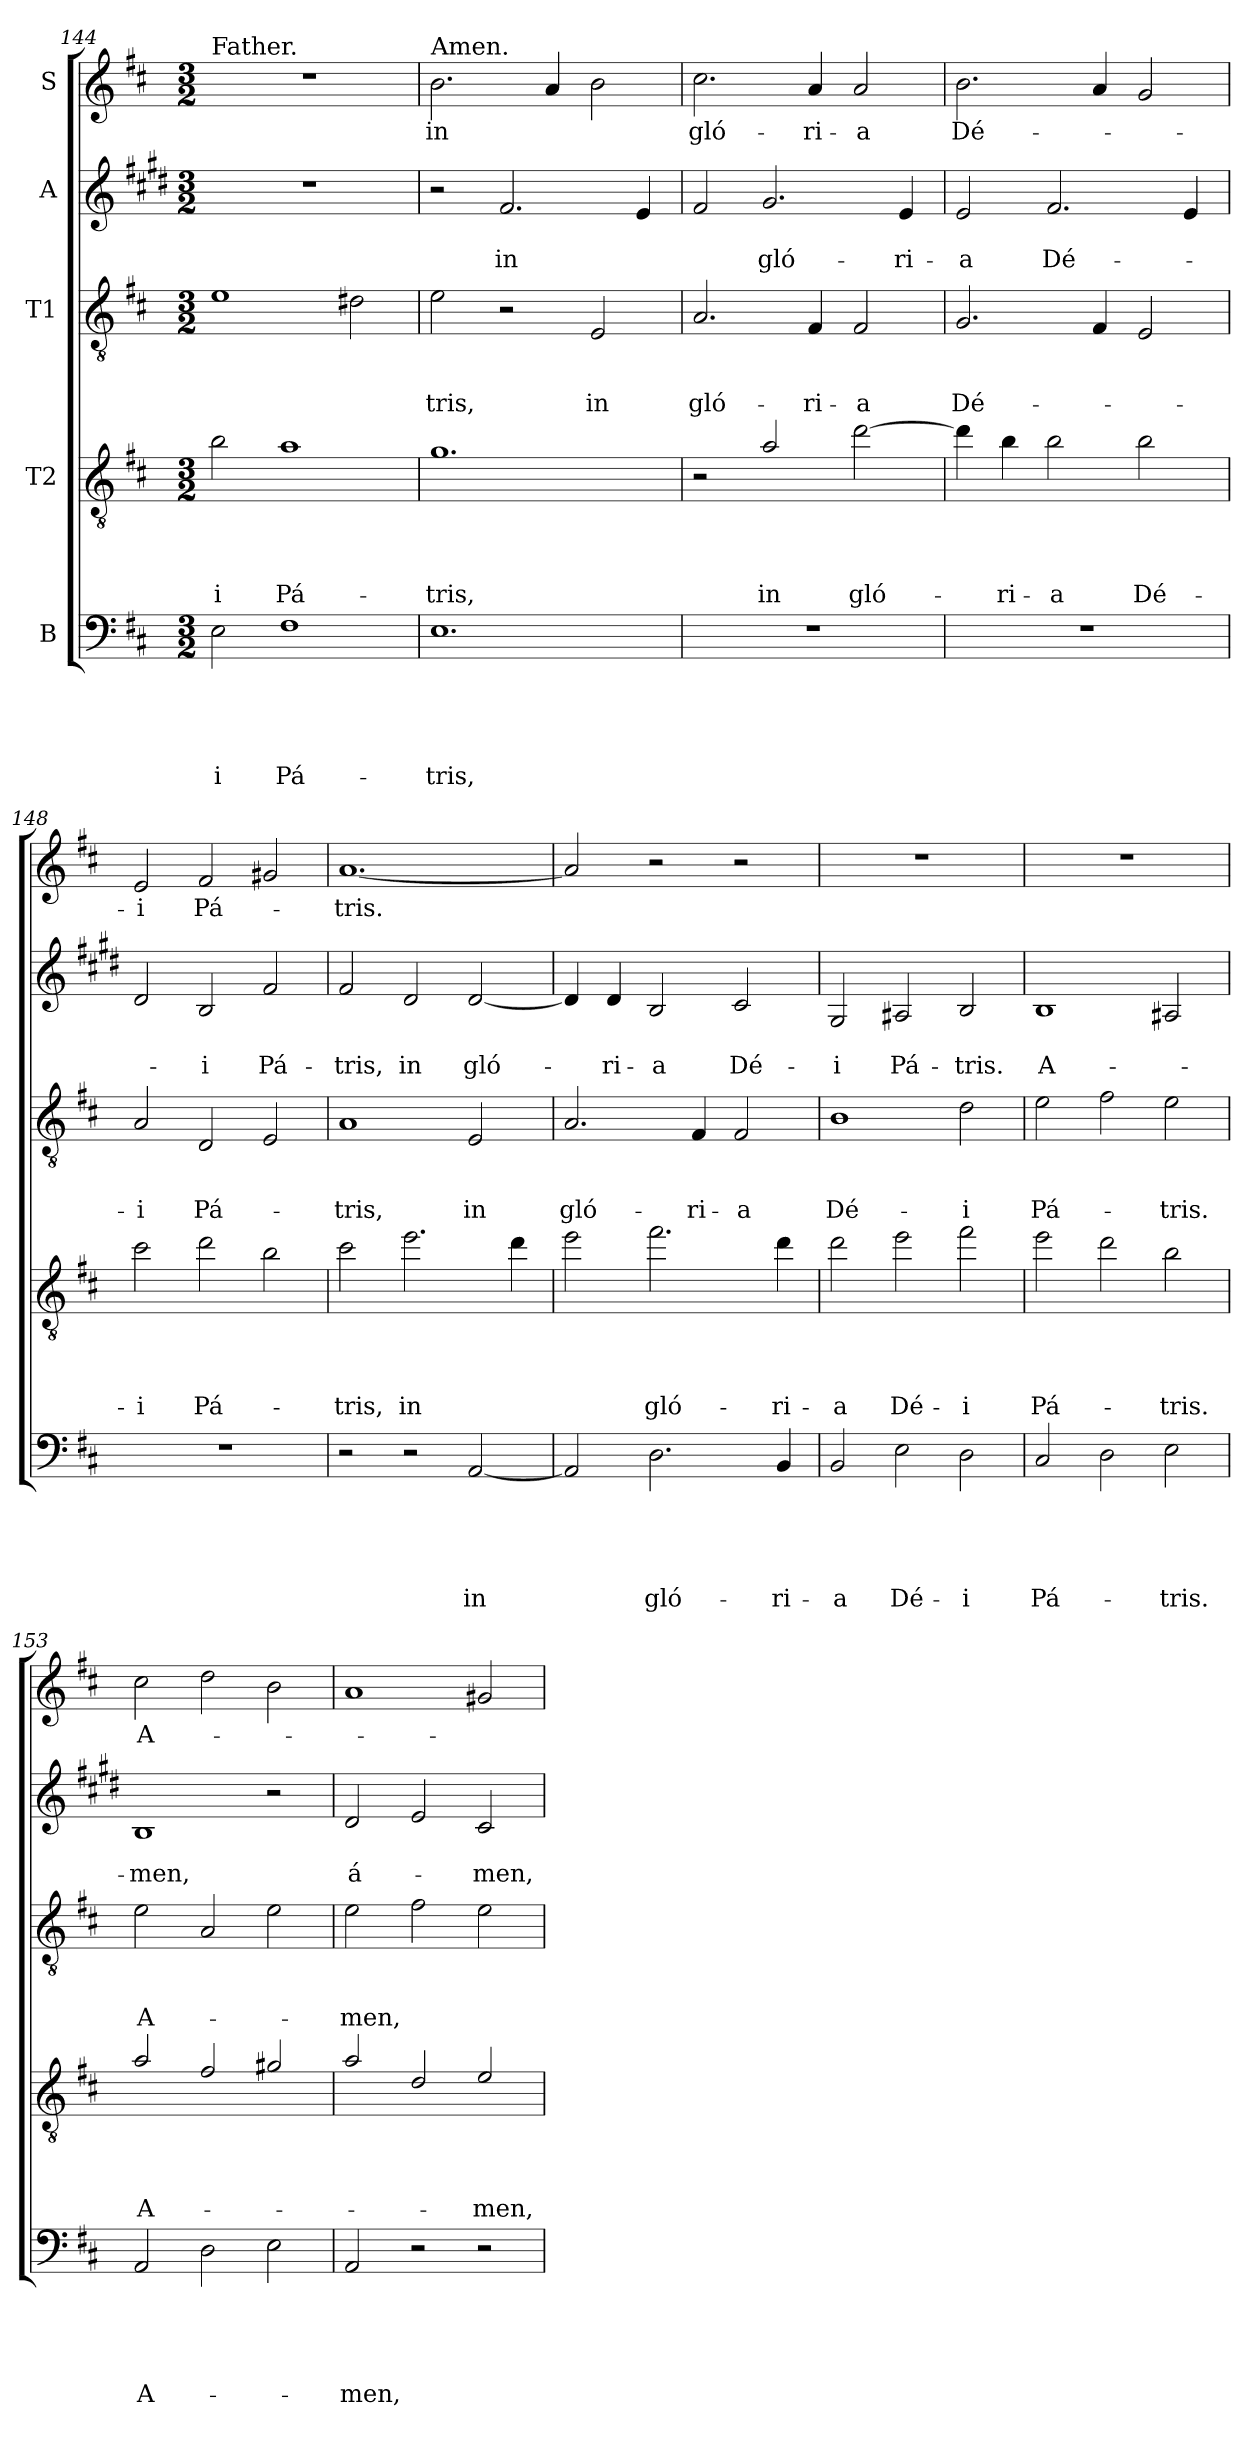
**kern	**text	**text	**text	**text	**text	**kern	**text	**text	**text	**text	**kern	**text	**text	**text	**kern	**text	**text	**kern	**text
*part5	*part5	*part5	*part5	*part5	*part5	*part4	*part4	*part4	*part4	*part4	*part3	*part3	*part3	*part3	*part2	*part2	*part2	*part1	*part1
*staff5	*staff5	*staff5	*staff5	*staff5	*staff5	*staff4	*staff4	*staff4	*staff4	*staff4	*staff3	*staff3	*staff3	*staff3	*staff2	*staff2	*staff2	*staff1	*staff1
*I"B	*	*	*	*	*	*I"T2	*	*	*	*	*I"T1	*	*	*	*I"A	*	*	*I"S	*
!!LO:LB:g=z
*clefF4	*	*	*	*	*	*clefGv2	*	*	*	*	*clefGv2	*	*	*	*clefG2	*	*	*clefG2	*
*	*	*	*	*	*	*ITrd8c14	*	*	*	*	*	*	*	*	*ITrd1c2	*	*	*	*
*k[f#c#]	*	*	*	*	*	*k[f#c#]	*	*	*	*	*k[f#c#]	*	*	*	*k[f#c#]	*	*	*k[f#c#]	*
*D:	*	*	*	*	*	*D:	*	*	*	*	*D:	*	*	*	*D:	*	*	*D:	*
*M3/2	*	*	*	*	*	*M3/2	*	*	*	*	*M3/2	*	*	*	*M3/2	*	*	*M3/2	*
=144	=144	=144	=144	=144	=144	=144	=144	=144	=144	=144	=144	=144	=144	=144	=144	=144	=144	=144	=144
!	!	!	!	!	!	!	!	!	!	!	!	!	!	!	!	!	!	!LO:TX:a:t=Father.	!
!	!	!	!	!	!LO:LY:b	!	!	!	!	!LO:LY:b	!	!	!	!	!	!	!	!	!
2E\	.	.	.	.	-i	2B\	.	.	.	-i	1e	.	.	.	1.r	.	.	1.r	.
!	!	!	!	!	!LO:LY:b	!	!	!	!	!LO:LY:b	!	!	!	!	!	!	!	!	!
1F#	.	.	.	.	Pá-	1A	.	.	.	Pá-	.	.	.	.	.	.	.	.	.
.	.	.	.	.	.	.	.	.	.	.	2d#\	.	.	.	.	.	.	.	.
=145	=145	=145	=145	=145	=145	=145	=145	=145	=145	=145	=145	=145	=145	=145	=145	=145	=145	=145	=145
!	!	!	!	!	!	!	!	!	!	!	!	!	!	!	!	!	!	!LO:TX:a:t=Amen.	!
!	!	!	!	!	!LO:LY:b	!	!	!	!	!LO:LY:b	!	!	!	!LO:LY:b	!	!	!	!	!LO:LY:b
1.E	.	.	.	.	-tris,	1.G	.	.	.	-tris,	2e\	.	.	-tris,	2r	.	.	2.b\	in
!	!	!	!	!	!	!	!	!	!	!	!	!	!	!	!	!	!LO:LY:b	!	!
.	.	.	.	.	.	.	.	.	.	.	2r	.	.	.	2.e/	.	in	.	.
.	.	.	.	.	.	.	.	.	.	.	.	.	.	.	.	.	.	4a/	.
!	!	!	!	!	!	!	!	!	!	!	!	!	!	!LO:LY:b	!	!	!	!	!
.	.	.	.	.	.	.	.	.	.	.	2E/	.	.	in	.	.	.	2b\	.
.	.	.	.	.	.	.	.	.	.	.	.	.	.	.	4d/	.	.	.	.
=146	=146	=146	=146	=146	=146	=146	=146	=146	=146	=146	=146	=146	=146	=146	=146	=146	=146	=146	=146
!	!	!	!	!	!	!	!	!	!	!	!	!	!	!LO:LY:b	!	!	!	!	!LO:LY:b
1.r	.	.	.	.	.	2r	.	.	.	.	2.A/	.	.	gló-	2e/	.	.	2.cc#\	gló-
!	!	!	!	!	!	!	!	!	!	!LO:LY:b	!	!	!	!	!	!	!LO:LY:b	!	!
.	.	.	.	.	.	2A/	.	.	.	in	.	.	.	.	2.f#/	.	gló-	.	.
!	!	!	!	!	!	!	!	!	!	!	!	!	!	!LO:LY:b	!	!	!	!	!LO:LY:b
.	.	.	.	.	.	.	.	.	.	.	4F#/	.	.	-ri-	.	.	.	4a/	-ri-
!	!	!	!	!	!	!	!	!	!	!LO:LY:b	!	!	!	!LO:LY:b	!	!	!	!	!LO:LY:b
.	.	.	.	.	.	[2d\	.	.	.	gló-	2F#/	.	.	-a	.	.	.	2a/	-a
!	!	!	!	!	!	!	!	!	!	!	!	!	!	!	!	!	!LO:LY:b	!	!
.	.	.	.	.	.	.	.	.	.	.	.	.	.	.	4d/	.	-ri-	.	.
=147	=147	=147	=147	=147	=147	=147	=147	=147	=147	=147	=147	=147	=147	=147	=147	=147	=147	=147	=147
!	!	!	!	!	!	!	!	!	!	!	!	!	!	!LO:LY:b	!	!	!LO:LY:b	!	!LO:LY:b
1.r	.	.	.	.	.	4d\]	.	.	.	.	2.G/	.	.	Dé-	2d/	.	-a	2.b\	Dé-
!	!	!	!	!	!	!	!	!	!	!LO:LY:b	!	!	!	!	!	!	!	!	!
.	.	.	.	.	.	4B\	.	.	.	-ri-	.	.	.	.	.	.	.	.	.
!	!	!	!	!	!	!	!	!	!	!LO:LY:b	!	!	!	!	!	!	!LO:LY:b	!	!
.	.	.	.	.	.	2B\	.	.	.	-a	.	.	.	.	2.e/	.	Dé-	.	.
.	.	.	.	.	.	.	.	.	.	.	4F#/	.	.	.	.	.	.	4a/	.
!	!	!	!	!	!	!	!	!	!	!LO:LY:b	!	!	!	!	!	!	!	!	!
.	.	.	.	.	.	2B\	.	.	.	Dé-	2E/	.	.	.	.	.	.	2g/	.
.	.	.	.	.	.	.	.	.	.	.	.	.	.	.	4d/	.	.	.	.
=148	=148	=148	=148	=148	=148	=148	=148	=148	=148	=148	=148	=148	=148	=148	=148	=148	=148	=148	=148
!	!	!	!	!	!	!	!	!	!	!LO:LY:b	!	!	!	!LO:LY:b	!	!	!	!	!LO:LY:b
1.r	.	.	.	.	.	2c#\	.	.	.	-i	2A/	.	.	-i	2c#/	.	.	2e/	-i
!	!	!	!	!	!	!	!	!	!	!LO:LY:b	!	!	!	!LO:LY:b	!	!	!LO:LY:b	!	!LO:LY:b
.	.	.	.	.	.	2d\	.	.	.	Pá-	2D/	.	.	Pá-	2A/	.	-i	2f#/	Pá-
!	!	!	!	!	!	!	!	!	!	!	!	!	!	!	!	!	!LO:LY:b	!	!
.	.	.	.	.	.	2B\	.	.	.	.	2E/	.	.	.	2e/	.	Pá-	2g#X/	.
!!LO:PB:g=z
=149	=149	=149	=149	=149	=149	=149	=149	=149	=149	=149	=149	=149	=149	=149	=149	=149	=149	=149	=149
!	!	!	!	!	!	!	!	!	!	!LO:LY:b	!	!	!	!LO:LY:b	!	!	!LO:LY:b	!	!LO:LY:b
2r	.	.	.	.	.	2c#\	.	.	.	-tris,	1A	.	.	-tris,	2e/	.	-tris,	[1.a	-tris.
!	!	!	!	!	!	!	!	!	!	!LO:LY:b	!	!	!	!	!	!	!LO:LY:b	!	!
2r	.	.	.	.	.	2.e\	.	.	.	in	.	.	.	.	2c#/	.	in	.	.
!	!	!	!	!	!LO:LY:b	!	!	!	!	!	!	!	!	!LO:LY:b	!	!	!LO:LY:b	!	!
[2AA/	.	.	.	.	in	.	.	.	.	.	2E/	.	.	in	[2c#/	.	gló-	.	.
.	.	.	.	.	.	4d\	.	.	.	.	.	.	.	.	.	.	.	.	.
=150	=150	=150	=150	=150	=150	=150	=150	=150	=150	=150	=150	=150	=150	=150	=150	=150	=150	=150	=150
!	!	!	!	!	!	!	!	!	!	!	!	!	!	!LO:LY:b	!	!	!	!	!
2AA/]	.	.	.	.	.	2e\	.	.	.	.	2.A/	.	.	gló-	4c#/]	.	.	2a/]	.
!	!	!	!	!	!	!	!	!	!	!	!	!	!	!	!	!	!LO:LY:b	!	!
.	.	.	.	.	.	.	.	.	.	.	.	.	.	.	4c#/	.	-ri-	.	.
!	!	!	!	!	!LO:LY:b	!	!	!	!	!LO:LY:b	!	!	!	!	!	!	!LO:LY:b	!	!
2.D\	.	.	.	.	gló-	2.f#\	.	.	.	gló-	.	.	.	.	2A/	.	-a	2r	.
!	!	!	!	!	!	!	!	!	!	!	!	!	!	!LO:LY:b	!	!	!	!	!
.	.	.	.	.	.	.	.	.	.	.	4F#/	.	.	-ri-	.	.	.	.	.
!	!	!	!	!	!	!	!	!	!	!	!	!	!	!LO:LY:b	!	!	!LO:LY:b	!	!
.	.	.	.	.	.	.	.	.	.	.	2F#/	.	.	-a	2B/	.	Dé-	2r	.
!	!	!	!	!	!LO:LY:b	!	!	!	!	!LO:LY:b	!	!	!	!	!	!	!	!	!
4BB/	.	.	.	.	-ri-	4d\	.	.	.	-ri-	.	.	.	.	.	.	.	.	.
=151	=151	=151	=151	=151	=151	=151	=151	=151	=151	=151	=151	=151	=151	=151	=151	=151	=151	=151	=151
!	!	!	!	!	!LO:LY:b	!	!	!	!	!LO:LY:b	!	!	!	!LO:LY:b	!	!	!LO:LY:b	!	!
2BB/	.	.	.	.	-a	2d\	.	.	.	-a	1B	.	.	Dé-	2F#/	.	-i	1.r	.
!	!	!	!	!	!LO:LY:b	!	!	!	!	!LO:LY:b	!	!	!	!	!	!	!LO:LY:b	!	!
2E\	.	.	.	.	Dé-	2e\	.	.	.	Dé-	.	.	.	.	2G#X/	.	Pá-	.	.
!	!	!	!	!	!LO:LY:b	!	!	!	!	!LO:LY:b	!	!	!	!LO:LY:b	!	!	!LO:LY:b	!	!
2D\	.	.	.	.	-i	2f#\	.	.	.	-i	2d\	.	.	-i	2A/	.	-tris.	.	.
=152	=152	=152	=152	=152	=152	=152	=152	=152	=152	=152	=152	=152	=152	=152	=152	=152	=152	=152	=152
!	!	!	!	!	!LO:LY:b	!	!	!	!	!LO:LY:b	!	!	!	!LO:LY:b	!	!	!LO:LY:b	!	!
2C#/	.	.	.	.	Pá-	2e\	.	.	.	Pá-	2e\	.	.	Pá-	1A	.	A-	1.r	.
2D\	.	.	.	.	.	2d\	.	.	.	.	2f#\	.	.	.	.	.	.	.	.
!	!	!	!	!	!LO:LY:b	!	!	!	!	!LO:LY:b	!	!	!	!LO:LY:b	!	!	!	!	!
2E\	.	.	.	.	-tris.	2B\	.	.	.	-tris.	2e\	.	.	-tris.	2G#/	.	.	.	.
=153	=153	=153	=153	=153	=153	=153	=153	=153	=153	=153	=153	=153	=153	=153	=153	=153	=153	=153	=153
!	!	!	!	!	!LO:LY:b	!	!	!	!	!LO:LY:b	!	!	!	!LO:LY:b	!	!	!LO:LY:b	!	!LO:LY:b
2AA/	.	.	.	.	A-	2A/	.	.	.	A-	2e\	.	.	A-	1A	.	-men,	2cc#\	A-
2D\	.	.	.	.	.	2F#/	.	.	.	.	2A/	.	.	.	.	.	.	2dd\	.
2E\	.	.	.	.	.	2G#X/	.	.	.	.	2e\	.	.	.	2r	.	.	2b\	.
!!LO:LB:g=z
=154	=154	=154	=154	=154	=154	=154	=154	=154	=154	=154	=154	=154	=154	=154	=154	=154	=154	=154	=154
!	!	!	!	!	!LO:LY:b	!	!	!	!	!	!	!	!	!LO:LY:b	!	!	!LO:LY:b	!	!
2AA/	.	.	.	.	-men,	2A/	.	.	.	.	2e\	.	.	-men,	2c#/	.	á-	1a	.
2r	.	.	.	.	.	2D/	.	.	.	.	2f#\	.	.	.	2d/	.	.	.	.
!	!	!	!	!	!	!	!	!	!	!LO:LY:b	!	!	!	!	!	!	!LO:LY:b	!	!
2r	.	.	.	.	.	2E/	.	.	.	-men,	2e\	.	.	.	2B/	.	-men,	2g#/	.
=	=	=	=	=	=	=	=	=	=	=	=	=	=	=	=	=	=	=	=
*-	*-	*-	*-	*-	*-	*-	*-	*-	*-	*-	*-	*-	*-	*-	*-	*-	*-	*-	*-
